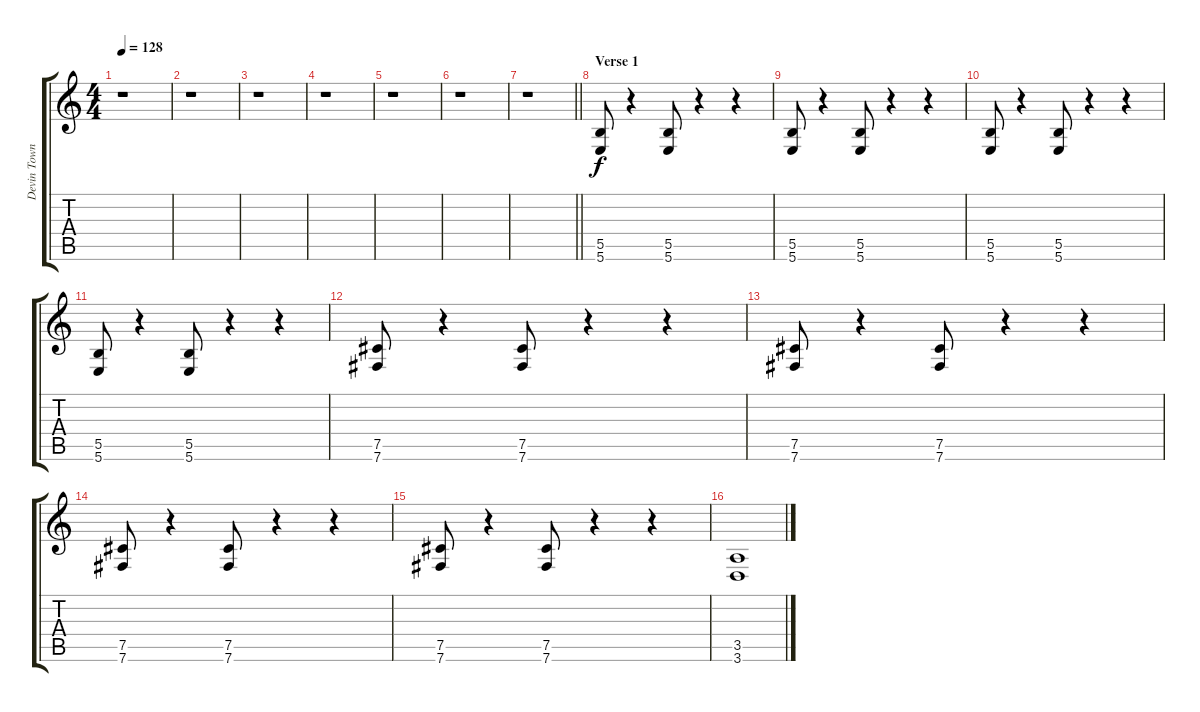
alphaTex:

\track ("Devin Townsend" "Devin Town") {instrument distortionguitar}
\staff {score tabs}
\tuning (Eb4 B3 Gb3 B2 Gb2 B1) {hide}
\ts (4 4)
\tempo 128
\clef g2
\ks c
r.1{dy f} |
r.1 |
r.1 |
r.1 |
r.1 |
r.1 |
\barLineRight lightlight
r.1 |
\section ("" "Verse 1")
(5.5 5.6).8 r.4 (5.5 5.6).8 r.4 r.4 |
(5.5 5.6).8 r.4 (5.5 5.6).8 r.4 r.4 |
(5.5 5.6).8 r.4 (5.5 5.6).8 r.4 r.4 |
(5.5 5.6).8 r.4 (5.5 5.6).8 r.4 r.4 |
(7.5 7.6).8 r.4 (7.5 7.6).8 r.4 r.4 |
(7.5 7.6).8 r.4 (7.5 7.6).8 r.4 r.4 |
(7.5 7.6).8 r.4 (7.5 7.6).8 r.4 r.4 |
(7.5 7.6).8 r.4 (7.5 7.6).8 r.4 r.4 |
(3.5 3.6).1
